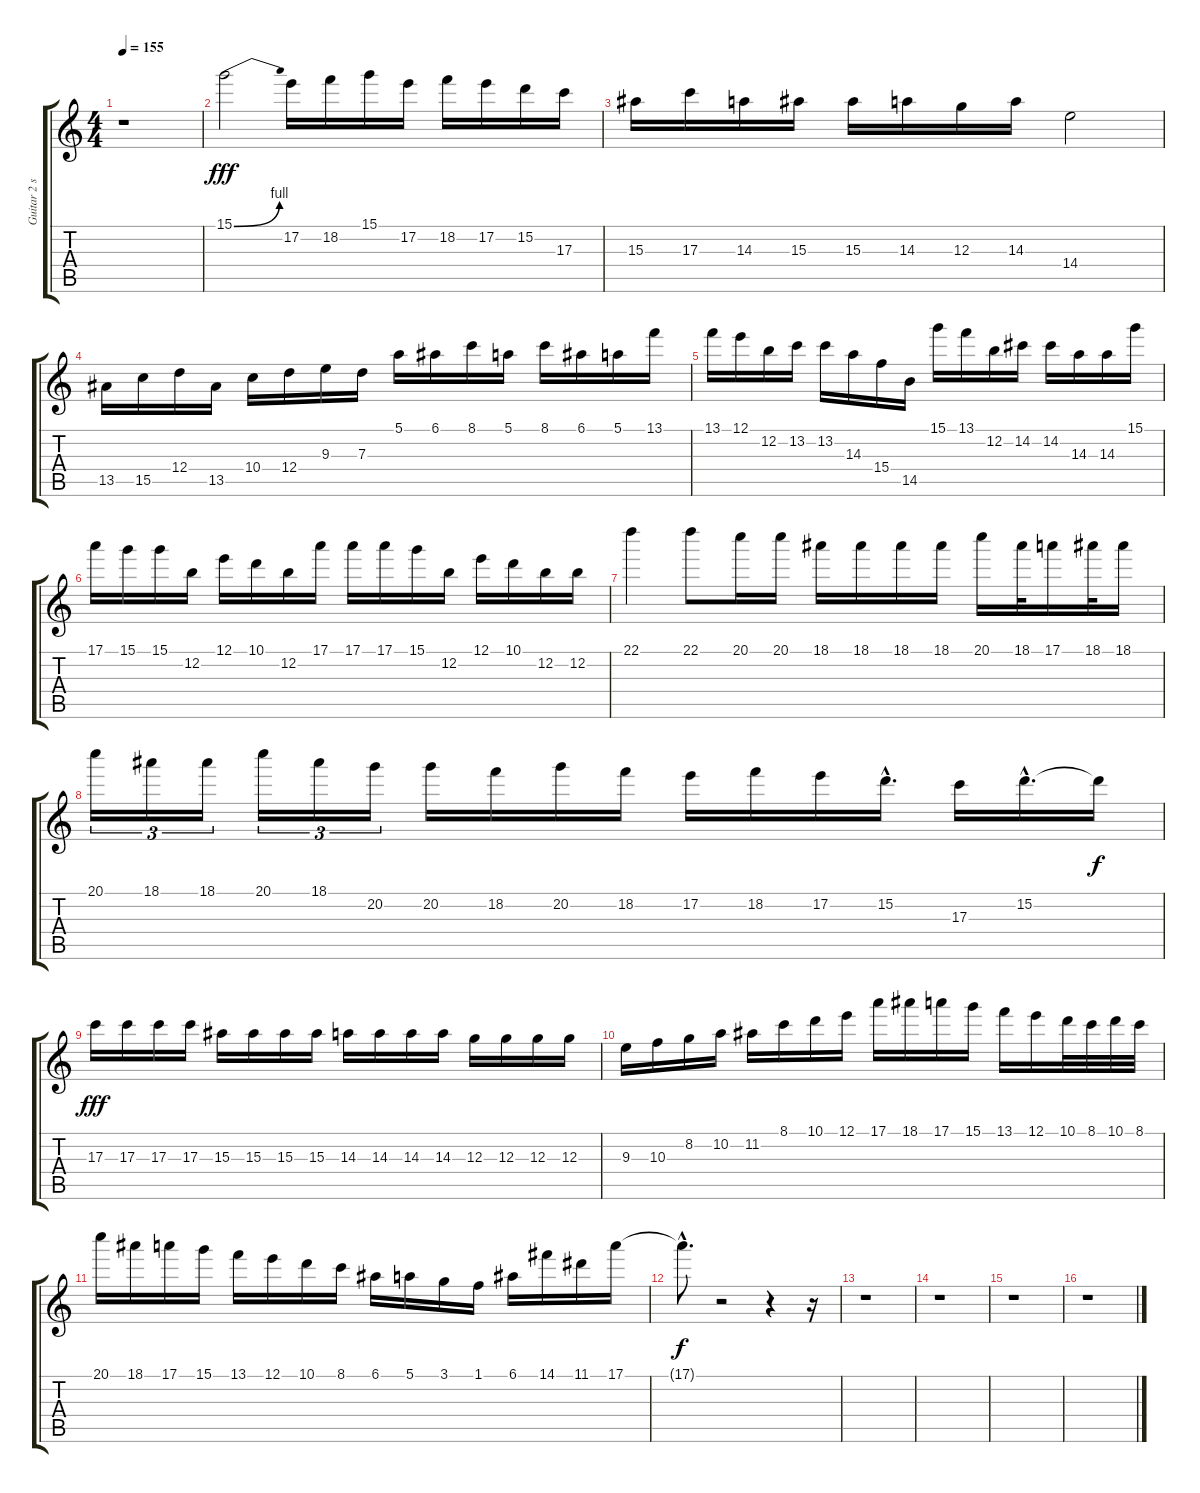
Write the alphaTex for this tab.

\track ("Guitar 2 solo" "Guitar 2 s") {instrument distortionguitar}
\staff {score tabs}
\tuning (E4 B3 G3 D3 A2 E2) {hide}
\ts (4 4)
\tempo 155
\clef g2
\ks c
r.1{dy fff} |
15.1{be (bend 0 0 60 4)}.2 17.2.16 18.2.16 15.1.16 17.2.16 18.2.16 17.2.16 15.2.16 17.3.16 |
15.3.16 17.3.16 14.3.16 15.3.16 15.3.16 14.3.16 12.3.16 14.3.16 14.4.2 |
13.5.16 15.5.16 12.4.16 13.5.16 10.4.16 12.4.16 9.3.16 7.3.16 5.1.16 6.1.16 8.1.16 5.1.16 8.1.16 6.1.16 5.1.16 13.1.16 |
13.1.16 12.1.16 12.2.16 13.2.16 13.2.16 14.3.16 15.4.16 14.5.16 15.1.16 13.1.16 12.2.16 14.2.16 14.2.16 14.3.16 14.3.16 15.1.16 |
17.1.16 15.1.16 15.1.16 12.2.16 12.1.16 10.1.16 12.2.16 17.1.16 17.1.16 17.1.16 15.1.16 12.2.16 12.1.16 10.1.16 12.2.16 12.2.16 |
22.1.4 22.1.8 20.1.16 20.1.16 18.1.16 18.1.16 18.1.16 18.1.16 20.1.16 18.1.32 17.1.16 18.1.32 18.1.16 |
20.1.16{tu (3 2)} 18.1.16{tu (3 2)} 18.1.16{tu (3 2)} 20.1.16{tu (3 2)} 18.1.16{tu (3 2)} 20.2.16{tu (3 2)} 20.2.16 18.2.16 20.2.16 18.2.16 17.2.16 18.2.16 17.2.16 15.2{hac}.16{d} 17.3.16 15.2{hac}.16{d} 15.2{t}.16{dy f} |
17.3.16{dy fff} 17.3.16 17.3.16 17.3.16 15.3.16 15.3.16 15.3.16 15.3.16 14.3.16 14.3.16 14.3.16 14.3.16 12.3.16 12.3.16 12.3.16 12.3.16 |
9.3.16 10.3.16 8.2.16 10.2.16 11.2.16 8.1.16 10.1.16 12.1.16 17.1.16 18.1.16 17.1.16 15.1.16 13.1.16 12.1.16 10.1.32 8.1.32 10.1.32 8.1.32 |
20.1.16 18.1.16 17.1.16 15.1.16 13.1.16 12.1.16 10.1.16 8.1.16 6.1.16 5.1.16 3.1.16 1.1.16 6.1.16 14.1.16 11.1.16 17.1.16 |
17.1{hac t}.8{d dy f} r.2 r.4 r.16 |
r.1 |
r.1 |
r.1 |
r.1
